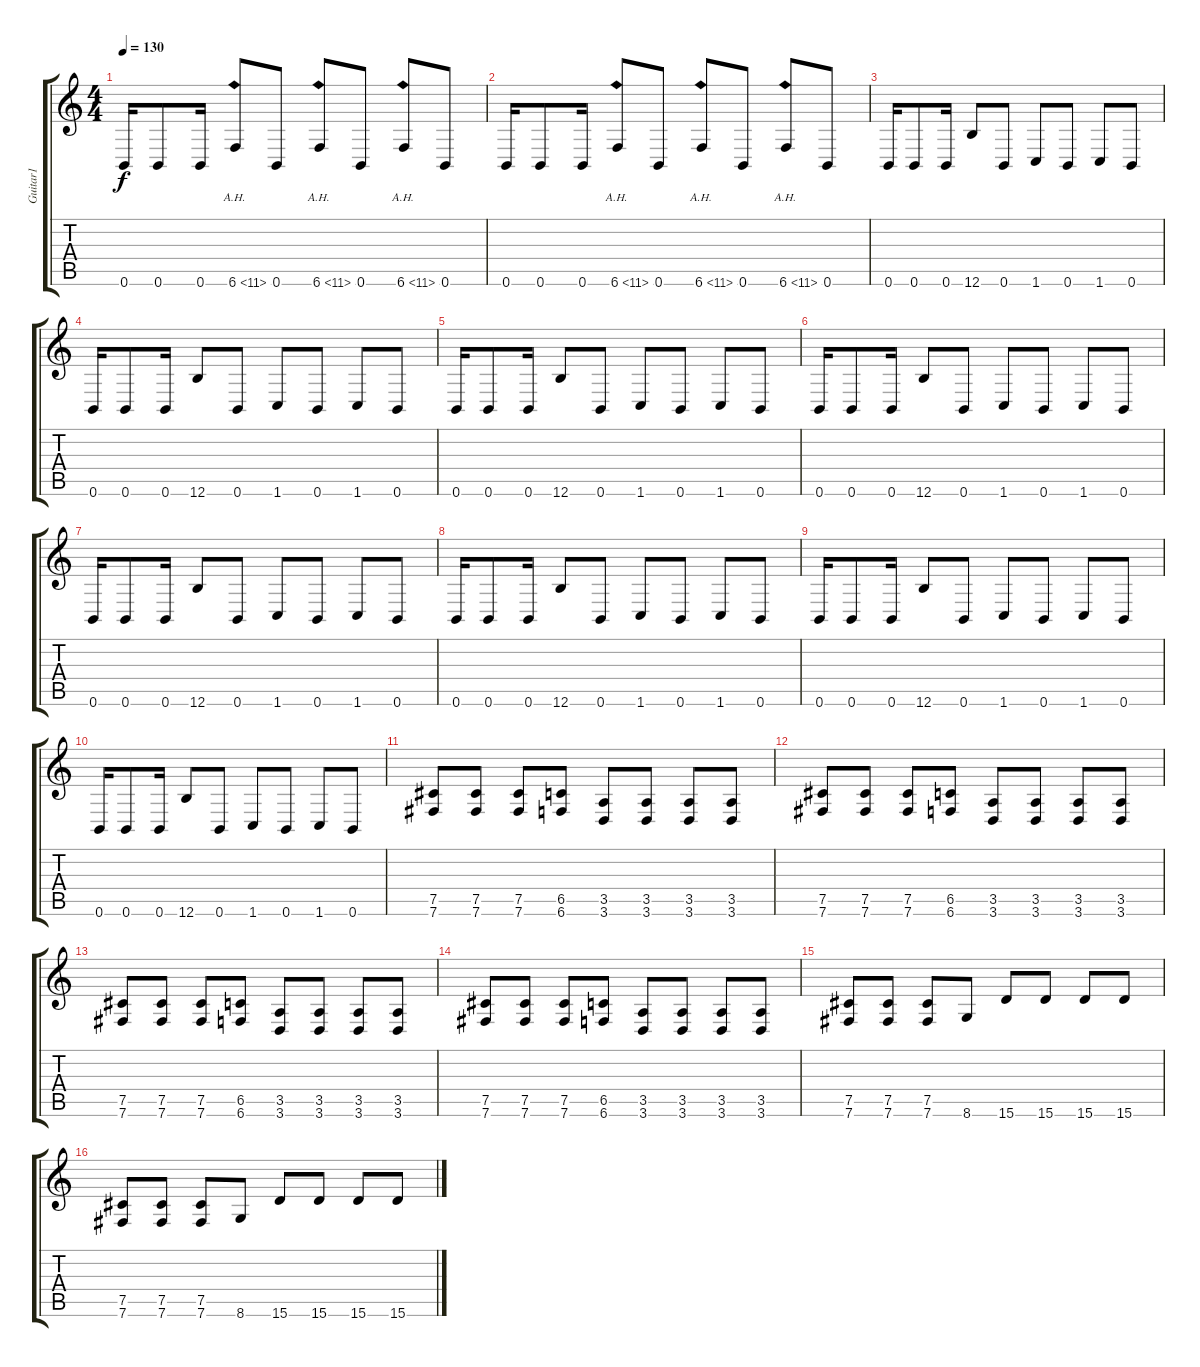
\track ("Guitar1" "Guitar1") {instrument distortionguitar}
\staff {score tabs}
\tuning (D4 A3 E3 B2 Gb2 B1) {hide}
\ts (4 4)
\tempo 130
\clef g2
\ks c
0.6.16{dy f} 0.6.8 0.6.16 6.6{ah 5}.8 0.6.8 6.6{ah 5}.8 0.6.8 6.6{ah 5}.8 0.6.8 |
0.6.16 0.6.8 0.6.16 6.6{ah 5}.8 0.6.8 6.6{ah 5}.8 0.6.8 6.6{ah 5}.8 0.6.8 |
0.6.16 0.6.8 0.6.16 12.6.8 0.6.8 1.6.8 0.6.8 1.6.8 0.6.8 |
0.6.16 0.6.8 0.6.16 12.6.8 0.6.8 1.6.8 0.6.8 1.6.8 0.6.8 |
0.6.16 0.6.8 0.6.16 12.6.8 0.6.8 1.6.8 0.6.8 1.6.8 0.6.8 |
0.6.16 0.6.8 0.6.16 12.6.8 0.6.8 1.6.8 0.6.8 1.6.8 0.6.8 |
0.6.16 0.6.8 0.6.16 12.6.8 0.6.8 1.6.8 0.6.8 1.6.8 0.6.8 |
0.6.16 0.6.8 0.6.16 12.6.8 0.6.8 1.6.8 0.6.8 1.6.8 0.6.8 |
0.6.16 0.6.8 0.6.16 12.6.8 0.6.8 1.6.8 0.6.8 1.6.8 0.6.8 |
0.6.16 0.6.8 0.6.16 12.6.8 0.6.8 1.6.8 0.6.8 1.6.8 0.6.8 |
(7.5 7.6).8 (7.5 7.6).8 (7.5 7.6).8 (6.5 6.6).8 (3.5 3.6).8 (3.5 3.6).8 (3.5 3.6).8 (3.5 3.6).8 |
(7.5 7.6).8 (7.5 7.6).8 (7.5 7.6).8 (6.5 6.6).8 (3.5 3.6).8 (3.5 3.6).8 (3.5 3.6).8 (3.5 3.6).8 |
(7.5 7.6).8 (7.5 7.6).8 (7.5 7.6).8 (6.5 6.6).8 (3.5 3.6).8 (3.5 3.6).8 (3.5 3.6).8 (3.5 3.6).8 |
(7.5 7.6).8 (7.5 7.6).8 (7.5 7.6).8 (6.5 6.6).8 (3.5 3.6).8 (3.5 3.6).8 (3.5 3.6).8 (3.5 3.6).8 |
(7.5 7.6).8 (7.5 7.6).8 (7.5 7.6).8 8.6.8 15.6.8 15.6.8 15.6.8 15.6.8 |
(7.5 7.6).8 (7.5 7.6).8 (7.5 7.6).8 8.6.8 15.6.8 15.6.8 15.6.8 15.6.8
